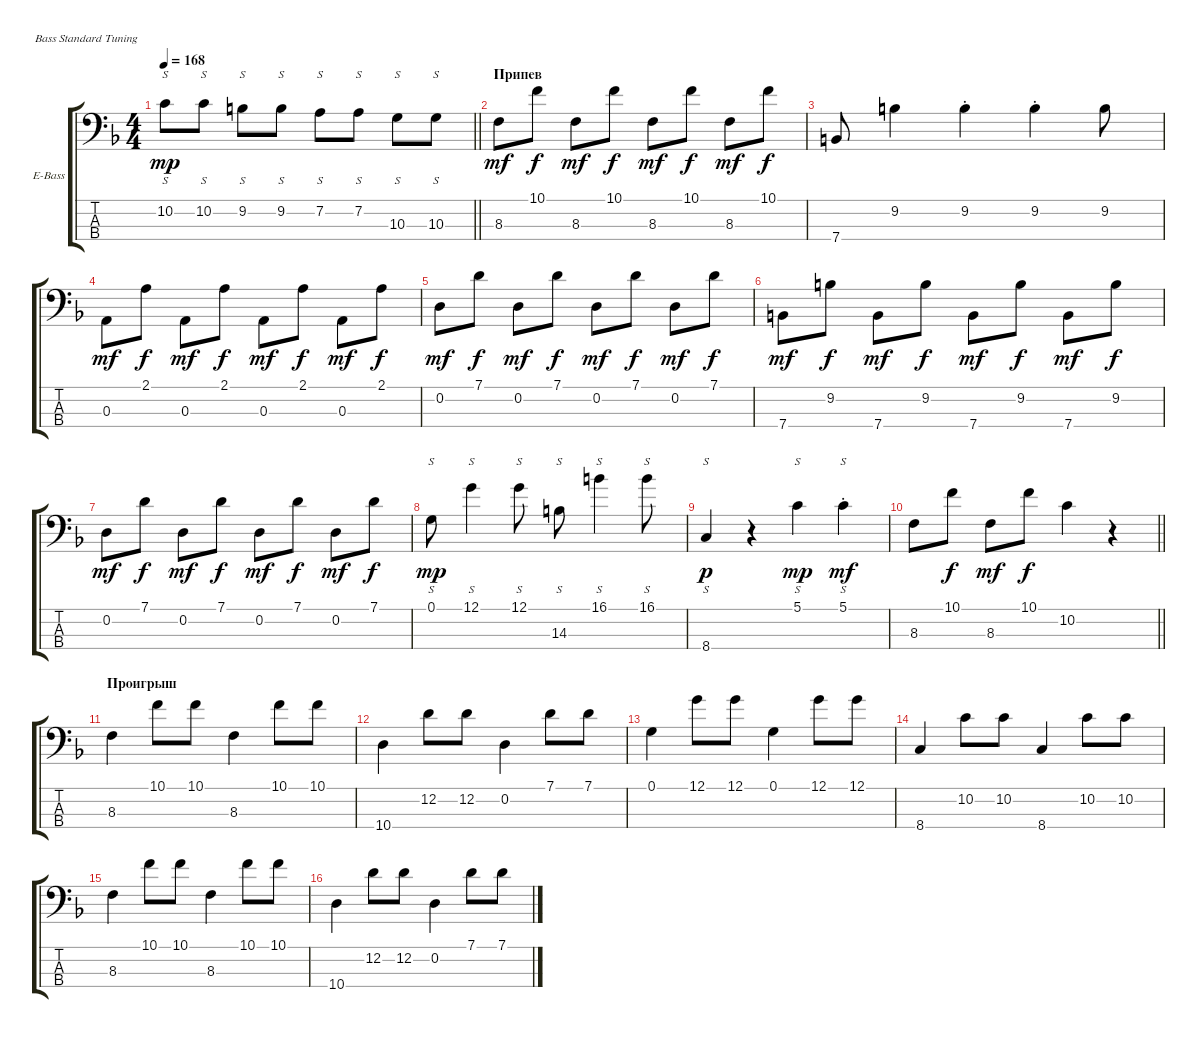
\defaultSystemsLayout 4
\bracketExtendMode groupsimilarinstruments
\firstSystemTrackNameOrientation horizontal
\otherSystemsTrackNameOrientation horizontal
\track ("Electric Bass" "E-Bass") {instrument electricbassfinger}
\staff {score tabs}
\tuning (G2 D2 A1 E1)
\ts (4 4)
\tempo 168
\clef f4
\scale
0.333333
\barLineRight lightlight
\ks f
10.2.8{s dy mp} 10.2.8{s} 9.2.8{s} 9.2.8{s} 7.2.8{s} 7.2.8{s} 10.3.8{s} 10.3.8{s} |
\section ("" "Припев")
\scale
0.333333 8.3.8{dy mf} 10.1.8{dy f} 8.3.8{dy mf} 10.1.8{dy f} 8.3.8{dy mf} 10.1.8{dy f} 8.3.8{dy mf} 10.1.8{dy f} |
\scale
0.333333 7.4.8 9.2.4 9.2{st}.4 9.2{st}.4 9.2.8 |
\scale
0.333333 0.3.8{dy mf} 2.1.8{dy f} 0.3.8{dy mf} 2.1.8{dy f} 0.3.8{dy mf} 2.1.8{dy f} 0.3.8{dy mf} 2.1.8{dy f} |
\scale
0.333333 0.2.8{dy mf} 7.1.8{dy f} 0.2.8{dy mf} 7.1.8{dy f} 0.2.8{dy mf} 7.1.8{dy f} 0.2.8{dy mf} 7.1.8{dy f} |
\scale
0.333333 7.4.8{dy mf} 9.2.8{dy f} 7.4.8{dy mf} 9.2.8{dy f} 7.4.8{dy mf} 9.2.8{dy f} 7.4.8{dy mf} 9.2.8{dy f} |
\scale
0.333333 0.2.8{dy mf} 7.1.8{dy f} 0.2.8{dy mf} 7.1.8{dy f} 0.2.8{dy mf} 7.1.8{dy f} 0.2.8{dy mf} 7.1.8{dy f} |
\scale
0.333333 0.1.8{s dy mp} 12.1.4{s} 12.1.8{s} 14.3.8{s} 16.1.4{s} 16.1.8{s} |
\scale
0.333333 8.4.4{s dy p} r.4 5.1.4{s dy mp} 5.1{st}.4{s dy mf} |
\scale
0.333333
\barLineRight lightlight
8.3.8 10.1.8{dy f} 8.3.8{dy mf} 10.1.8{dy f} 10.2.4 r.4 |
\section ("" "Проигрыш")
\scale
0.333333 8.3.4 10.1.8 10.1.8 8.3.4 10.1.8 10.1.8 |
\scale
0.333333 10.4.4 12.2.8 12.2.8 0.2.4 7.1.8 7.1.8 |
\scale
0.333333 0.1.4 12.1.8 12.1.8 0.1.4 12.1.8 12.1.8 |
\scale
0.333333 8.4.4 10.2.8 10.2.8 8.4.4 10.2.8 10.2.8 |
\scale
0.333333 8.3.4 10.1.8 10.1.8 8.3.4 10.1.8 10.1.8 |
\scale
0.333333 10.4.4 12.2.8 12.2.8 0.2.4 7.1.8 7.1.8
